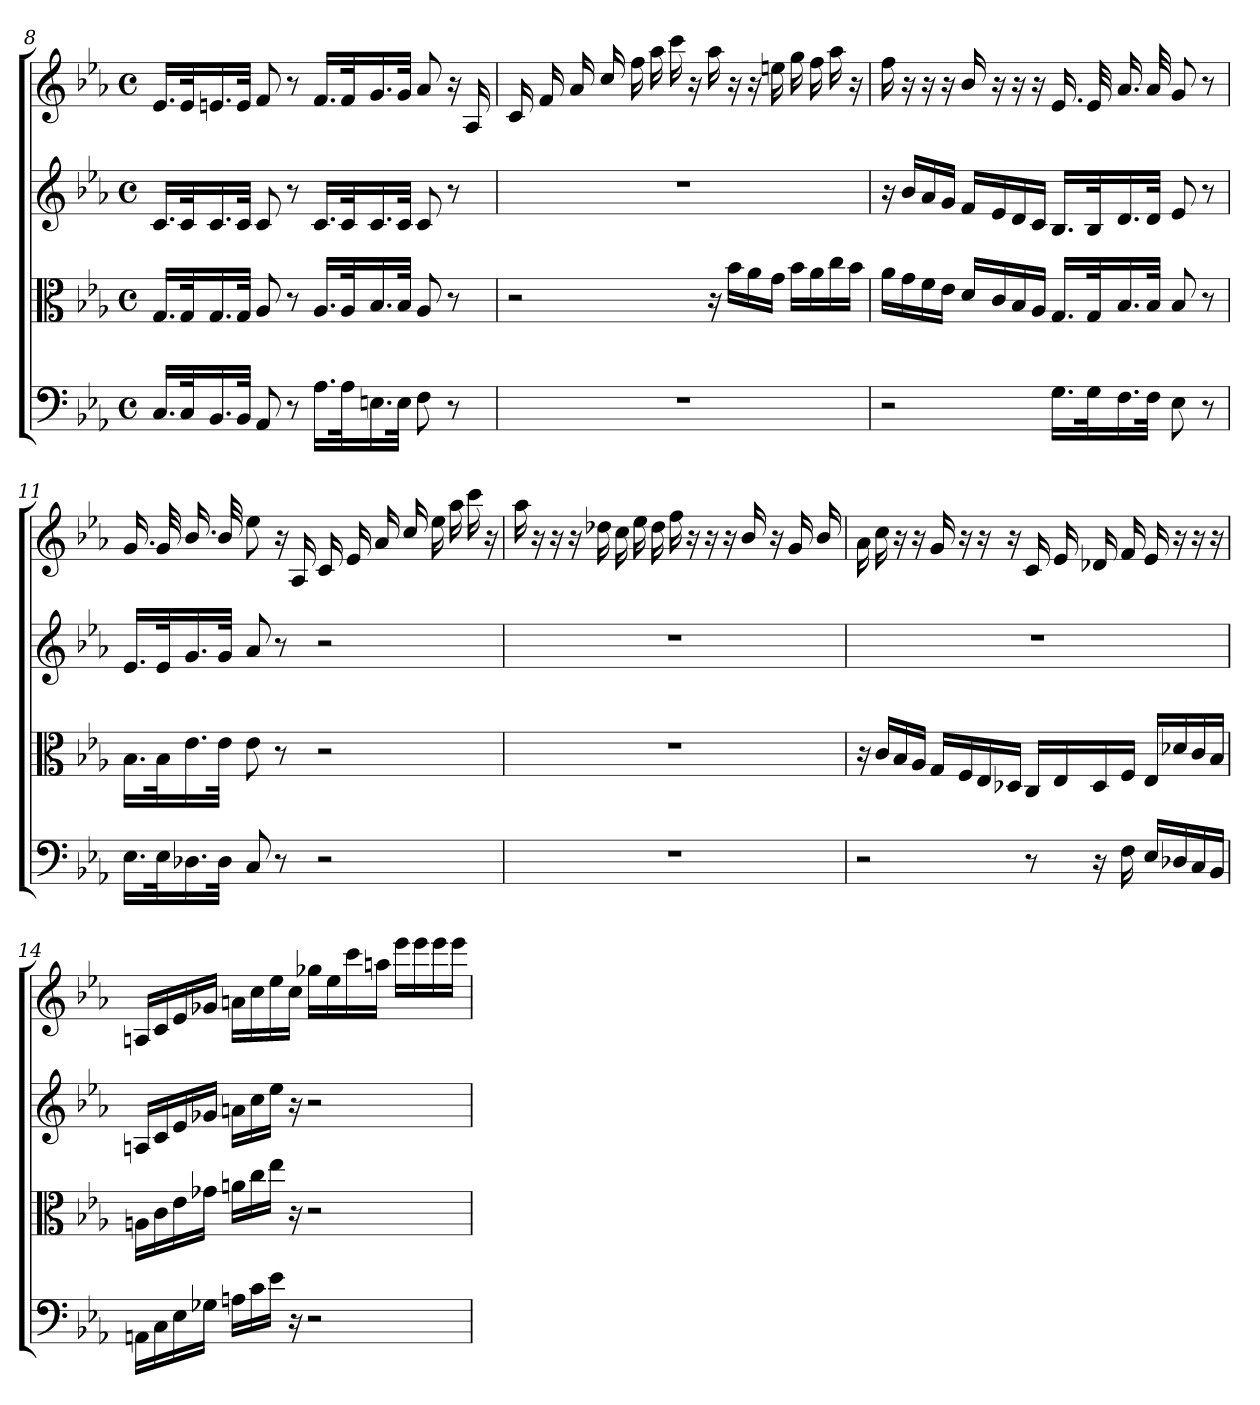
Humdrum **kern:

**kern	**kern	**kern	**kern
*part4	*part3	*part2	*part1
*staff4	*staff3	*staff2	*staff1
*clefF4	*clefC3	*clefG2	*clefG2
*k[b-e-a-]	*k[b-e-a-]	*k[b-e-a-]	*k[b-e-a-]
*c:	*c:	*c:	*c:
*M4/4	*M4/4	*M4/4	*M4/4
*met(c)	*met(c)	*met(c)	*met(c)
=8	=8	=8	=8
16.C/LL	16.G/LL	16.c/LL	16.e-/LL
32C/K	32G/K	32c/K	32e-/K
16.BB-/	16.G/	16.c/	16.en/
32BB-/JJk	32G/JJk	32c/JJk	32e/JJk
8AA-/	8A-/	8c/	8f/
8r	8r	8r	8r
16.A-\LL	16.A-/LL	16.c/LL	16.f/LL
32A-\K	32A-/K	32c/K	32f/K
16.En\	16.B-/	16.c/	16.g/
32E\JJk	32B-/JJk	32c/JJk	32g/JJk
8F\	8A-/	8c/	8a-/
8r	8r	8r	16r
.	.	.	16A-/
=9	=9	=9	=9
1r	2r	1r	16c/
.	.	.	16f/
.	.	.	16a-/
.	.	.	16cc/
.	.	.	16ff\
.	.	.	16aa-\
.	.	.	16ccc\
.	.	.	16r
.	16r	.	16aa-\
.	16b-\LL	.	16r
.	16a-\	.	16r
.	16g\JJ	.	16een\
.	16b-\LL	.	16gg\
.	16a-\	.	16ff\
.	16cc\	.	16aa-\
.	16b-\JJ	.	16r
=10	=10	=10	=10
2r	16a-\LL	16r	16ff\
.	16g\	16b-/LL	16r
.	16f\	16a-/	16r
.	16e-\JJ	16g/JJ	16r
.	16d/LL	16f/LL	16b-/
.	16c/	16e-/	16r
.	16B-/	16d/	16r
.	16A-/JJ	16c/JJ	16r
16.G\LL	16.G/LL	16.B-/LL	16.e-/
32G\K	32G/K	32B-/K	32e-/
16.F\	16.B-/	16.d/	16.a-/
32F\JJk	32B-/JJk	32d/JJk	32a-/
8E-\	8B-/	8e-/	8g/
8r	8r	8r	8r
=11	=11	=11	=11
16.E-\LL	16.B-\LL	16.e-/LL	16.g/
32E-\K	32B-\K	32e-/K	32g/
16.D-X\	16.e-\	16.g/	16.b-/
32D-\JJk	32e-\JJk	32g/JJk	32b-/
8C/	8e-\	8a-/	8ee-\
8r	8r	8r	16r
.	.	.	16A-/
2r	2r	2r	16c/
.	.	.	16e-/
.	.	.	16a-/
.	.	.	16cc/
.	.	.	16ee-\
.	.	.	16aa-\
.	.	.	16ccc\
.	.	.	16r
=12	=12	=12	=12
1r	1r	1r	16aa-\
.	.	.	16r
.	.	.	16r
.	.	.	16r
.	.	.	16dd-X\
.	.	.	16cc\
.	.	.	16ee-\
.	.	.	16dd-\
.	.	.	16ff\
.	.	.	16r
.	.	.	16r
.	.	.	16r
.	.	.	16b-/
.	.	.	16r
.	.	.	16g/
.	.	.	16b-/
=13	=13	=13	=13
2r	16r	1r	16a-\
.	16c/LL	.	16cc\
.	16B-/	.	16r
.	16A-/JJ	.	16r
.	16G/LL	.	16g/
.	16F/	.	16r
.	16E-/	.	16r
.	16D-X/JJ	.	16r
8r	16C/LL	.	16c/
.	16E-/	.	16e-/
16r	16D-/	.	16d-X/
16F\	16F/JJ	.	16f/
16E-/LL	16E-/LL	.	16e-/
16D-X/	16d-X/	.	16r
16C/	16c/	.	16r
16BB-/JJ	16B-/JJ	.	16r
=14	=14	=14	=14
16AAn\LL	16An\LL	16An/LL	16An/LL
16C\	16c\	16c/	16c/
16E-\	16e-\	16e-/	16e-/
16G-X\JJ	16g-X\JJ	16g-X/JJ	16g-X/JJ
16An\LL	16an\LL	16an\LL	16an\LL
16c\	16cc\	16cc\	16cc\
16e-\JJ	16ee-\JJ	16ee-\JJ	16ee-\
16r	16r	16r	16cc\JJ
2r	2r	2r	16gg-X\LL
.	.	.	16ee-\
.	.	.	16ccc\
.	.	.	16aan\JJ
.	.	.	16eee-\LL
.	.	.	16eee-\
.	.	.	16eee-\
.	.	.	16eee-\JJ
=	=	=	=
*-	*-	*-	*-
